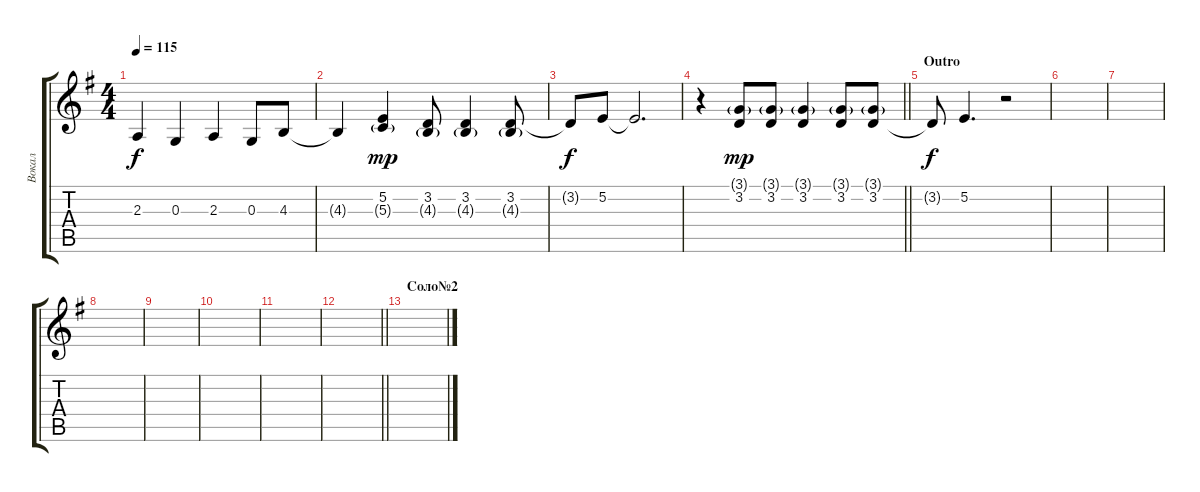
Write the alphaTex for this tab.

\track ("Вокал" "Вокал") {instrument viola}
\staff {score tabs}
\tuning (E4 B3 G3 D3 A2 E2) {hide}
\ts (4 4)
\tempo 115
\clef g2
\ks g
2.3.4{dy f} 0.3.4 2.3.4 0.3.8 4.3.8 |
4.3{t}.4 (5.2 5.3{g}).4{dy mp} (3.2 4.3{g}).8 (3.2 4.3{g}).4 (3.2 4.3{g}).8 |
3.2{t}.8{dy f} 5.2.8 5.2{t}.2{d} |
\barLineRight lightlight
r.4 (3.1{g} 3.2).8{dy mp} (3.1{g} 3.2).8 (3.1{g} 3.2).4 (3.1{g} 3.2).8 (3.1{g} 3.2).8 |
\section ("" "Outro")
3.2{t}.8{dy f} 5.2.4{d} r.2 |
|
|
|
|
|
|
\barLineRight lightlight
|
\section ("" "Соло№2")
